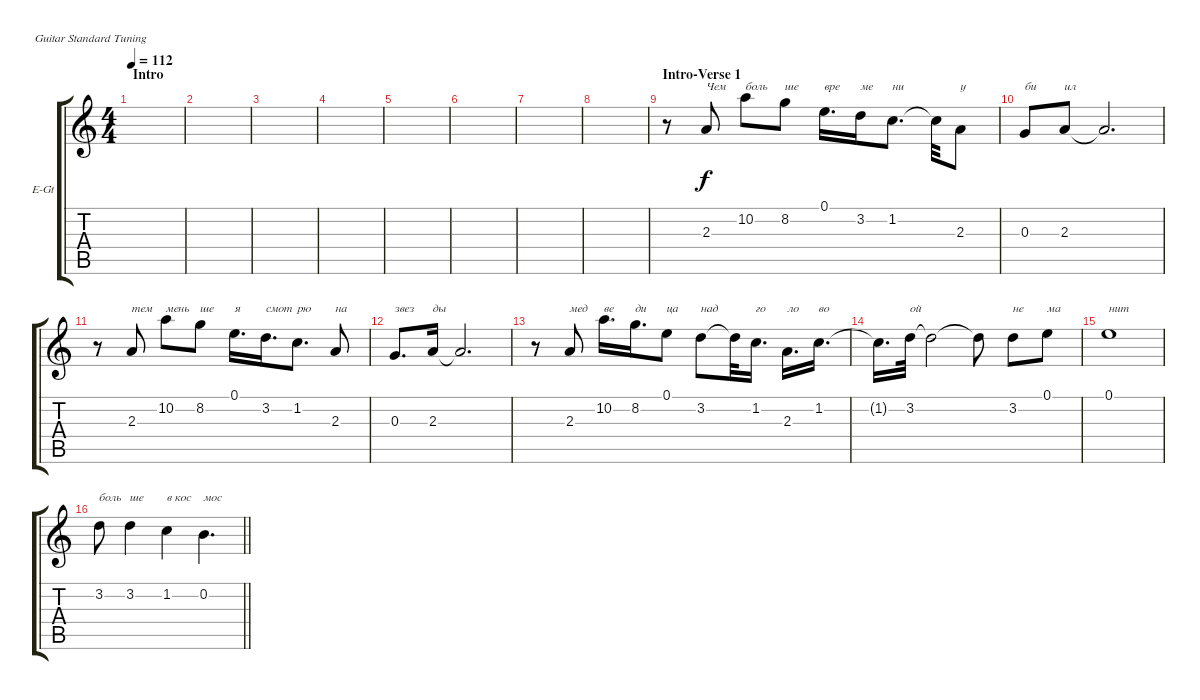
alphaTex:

\bracketExtendMode groupsimilarinstruments
\firstSystemTrackNameOrientation horizontal
\otherSystemsTrackNameOrientation horizontal
\track ("vocal (Artur Potemkin)" "E-Gt") {instrument electricguitarclean}
\staff {score tabs}
\tuning (E4 B3 G3 D3 A2 E2)
\ts (4 4)
\beaming (8 2 2 2 2)
\section ("" "Intro")
\tempo 112
\clef g2
\scale
0.487395
\ks aminor
|
\scale
0.256303 |
\scale
0.256303 |
\scale
0.333333 |
\scale
0.333333 |
\scale
0.333333 |
\scale
0.333333 |
\scale
0.333333 |
\section ("" "Intro-Verse 1")
\scale
0.333333 r.8 2.3.8{txt "Чем"} 10.2.8{txt "боль"} 8.2.8{txt "ше"} 0.1.16{d txt "вре"} 3.2.16{txt "ме"} 1.2.8{d txt "ни"} 1.2{t}.32 2.3.8{txt "у"} |
\scale
0.333333 0.3.8{txt "би"} 2.3.8{txt "ил"} 2.3{t}.2{d} |
\scale
0.333333 r.8 2.3.8{txt "тем"} 10.2.8{txt "мень"} 8.2.8{txt "ше"} 0.1.16{d txt "я"} 3.2.16{d txt "смот"} 1.2.8{d txt "рю"} 2.3.8{txt "на"} |
\scale
0.333333 0.3.8{d txt "звез"} 2.3.16{txt "ды"} 2.3{t}.2{d} |
\scale
0.333333 r.8 2.3.8{txt "мед"} 10.2.16{d txt "ве"} 8.2.16{d txt "ди"} 0.1.8{txt "ца"} 3.2.8{txt "над"} 3.2{t}.32 1.2.16{d txt "го"} 2.3.16{d txt "ло"} 1.2.16{d txt "во"} |
\scale
0.333333 1.2{t}.16{d} 3.2.32{txt "ой"} 3.2{t}.2 3.2{t}.8 3.2.8{txt "не"} 0.1.8{txt "ма"} |
\scale
0.333333 0.1.1{txt "нит"} |
\scale
0.333333
\barLineRight lightlight
3.2.8{txt "боль"} 3.2.4{txt "ше"} 1.2.4{txt "в кос"} 0.2.4{d txt "мос"}
